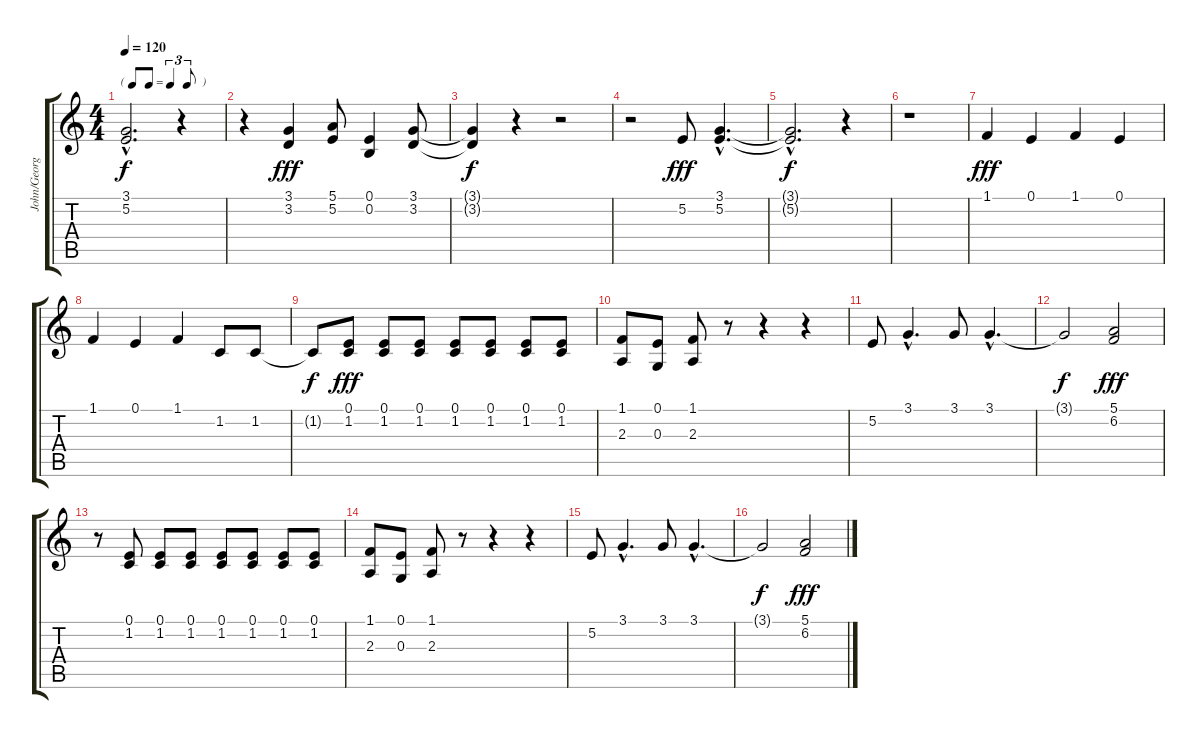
\track ("John/George " "John/Georg") {instrument tenorsax}
\staff {score tabs}
\tuning (E4 B3 G3 D3 A2 E2) {hide}
\ts (4 4)
\tf triplet8th
\tempo 120
\clef g2
\ks c
(3.1{hac t} 5.2{hac t}).2{d dy f} r.4 |
r.4 (3.1 3.2).4{dy fff} (5.1 5.2).8 (0.1 0.2).4 (3.1 3.2).8 |
(3.1{t} 3.2{t}).4{dy f} r.4 r.2 |
r.2 5.2.8{dy fff} (3.1{hac} 5.2{hac}).4{d} |
(3.1{hac t} 5.2{hac t}).2{d dy f} r.4 |
r.1 |
1.1.4{dy fff} 0.1.4 1.1.4 0.1.4 |
1.1.4 0.1.4 1.1.4 1.2.8 1.2.8 |
1.2{t}.8{dy f} (0.1 1.2).8{dy fff} (0.1 1.2).8 (0.1 1.2).8 (0.1 1.2).8 (0.1 1.2).8 (0.1 1.2).8 (0.1 1.2).8 |
(1.1 2.3).8 (0.1 0.3).8 (1.1 2.3).8 r.8 r.4 r.4 |
5.2.8 3.1{hac}.4{d} 3.1.8 3.1{hac}.4{d} |
3.1{t}.2{dy f} (5.1 6.2).2{dy fff} |
r.8 (0.1 1.2).8 (0.1 1.2).8 (0.1 1.2).8 (0.1 1.2).8 (0.1 1.2).8 (0.1 1.2).8 (0.1 1.2).8 |
(1.1 2.3).8 (0.1 0.3).8 (1.1 2.3).8 r.8 r.4 r.4 |
5.2.8 3.1{hac}.4{d} 3.1.8 3.1{hac}.4{d} |
3.1{t}.2{dy f} (5.1 6.2).2{dy fff}
